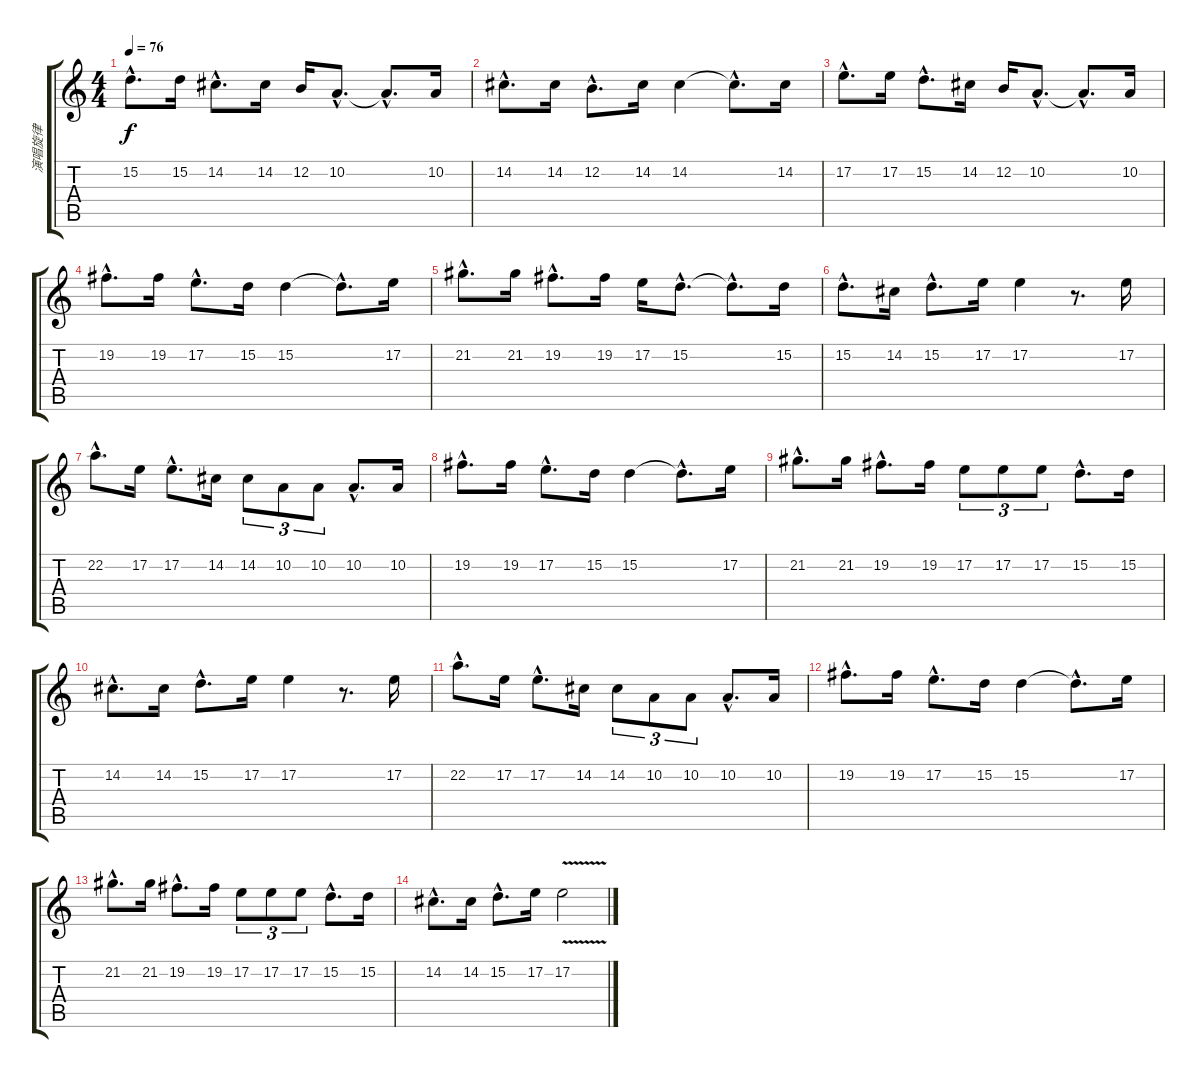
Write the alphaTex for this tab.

\track ("演唱旋律" "演唱旋律") {instrument sopranosax}
\staff {score tabs}
\tuning (E4 B3 G3 D3 A2 E2) {hide}
\ts (4 4)
\tempo 76
\clef g2
\ks c
15.2{hac}.8{d dy f} 15.2.16 14.2{hac}.8{d} 14.2.16 12.2.16 10.2{hac}.8{d} 10.2{hac t}.8{d} 10.2.16 |
14.2{hac}.8{d} 14.2.16 12.2{hac}.8{d} 14.2.16 14.2.4 14.2{hac t}.8{d} 14.2.16 |
17.2{hac}.8{d} 17.2.16 15.2{hac}.8{d} 14.2.16 12.2.16 10.2{hac}.8{d} 10.2{hac t}.8{d} 10.2.16 |
19.2{hac}.8{d} 19.2.16 17.2{hac}.8{d} 15.2.16 15.2.4 15.2{hac t}.8{d} 17.2.16 |
21.2{hac}.8{d} 21.2.16 19.2{hac}.8{d} 19.2.16 17.2.16 15.2{hac}.8{d} 15.2{hac t}.8{d} 15.2.16 |
15.2{hac}.8{d} 14.2.16 15.2{hac}.8{d} 17.2.16 17.2.4 r.8{d} 17.2.16 |
22.2{hac}.8{d} 17.2.16 17.2{hac}.8{d} 14.2.16 14.2.8{tu (3 2)} 10.2.8{tu (3 2)} 10.2.8{tu (3 2)} 10.2{hac}.8{d} 10.2.16 |
19.2{hac}.8{d} 19.2.16 17.2{hac}.8{d} 15.2.16 15.2.4 15.2{hac t}.8{d} 17.2.16 |
21.2{hac}.8{d} 21.2.16 19.2{hac}.8{d} 19.2.16 17.2.8{tu (3 2)} 17.2.8{tu (3 2)} 17.2.8{tu (3 2)} 15.2{hac}.8{d} 15.2.16 |
14.2{hac}.8{d} 14.2.16 15.2{hac}.8{d} 17.2.16 17.2.4 r.8{d} 17.2.16 |
22.2{hac}.8{d} 17.2.16 17.2{hac}.8{d} 14.2.16 14.2.8{tu (3 2)} 10.2.8{tu (3 2)} 10.2.8{tu (3 2)} 10.2{hac}.8{d} 10.2.16 |
19.2{hac}.8{d} 19.2.16 17.2{hac}.8{d} 15.2.16 15.2.4 15.2{hac t}.8{d} 17.2.16 |
21.2{hac}.8{d} 21.2.16 19.2{hac}.8{d} 19.2.16 17.2.8{tu (3 2)} 17.2.8{tu (3 2)} 17.2.8{tu (3 2)} 15.2{hac}.8{d} 15.2.16 |
14.2{hac}.8{d} 14.2.16 15.2{hac}.8{d} 17.2.16 17.2{v}.2
